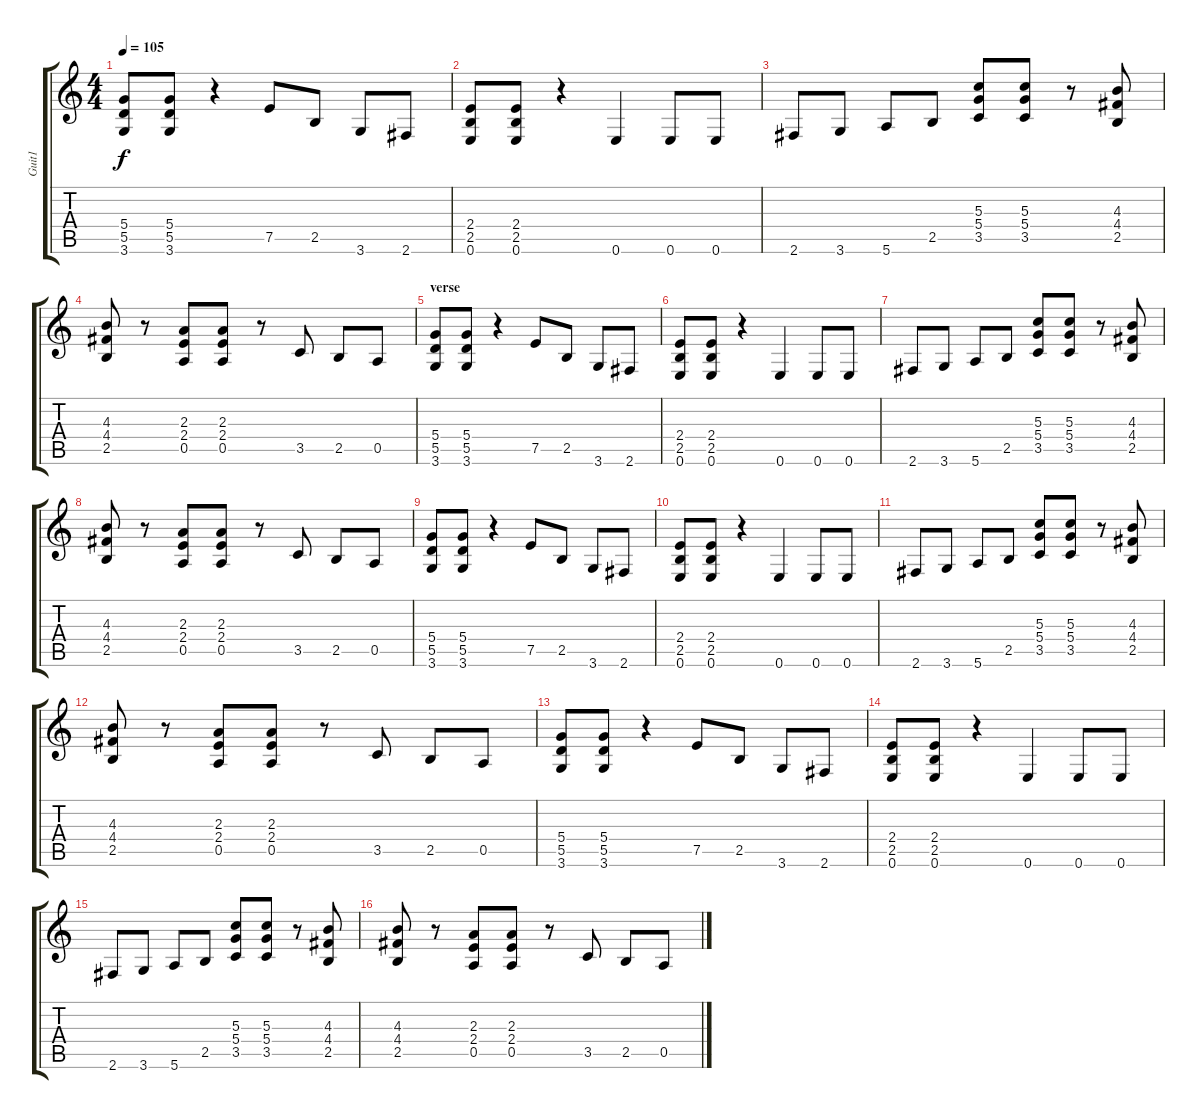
\track ("Guit1" "Guit1") {instrument overdrivenguitar}
\staff {score tabs}
\tuning (E4 B3 G3 D3 A2 E2) {hide}
\ts (4 4)
\tempo 105
\clef g2
\ks c
(5.4 5.5 3.6).8{dy f} (5.4 5.5 3.6).8 r.4 7.5.8 2.5.8 3.6.8 2.6.8 |
(2.4 2.5 0.6).8 (2.4 2.5 0.6).8 r.4 0.6.4 0.6.8 0.6.8 |
2.6.8 3.6.8 5.6.8 2.5.8 (5.3 5.4 3.5).8 (5.3 5.4 3.5).8 r.8 (4.3 4.4 2.5).8 |
(4.3 4.4 2.5).8 r.8 (2.3 2.4 0.5).8 (2.3 2.4 0.5).8 r.8 3.5.8 2.5.8 0.5.8 |
\section ("" "verse")
(5.4 5.5 3.6).8 (5.4 5.5 3.6).8 r.4 7.5.8 2.5.8 3.6.8 2.6.8 |
(2.4 2.5 0.6).8 (2.4 2.5 0.6).8 r.4 0.6.4 0.6.8 0.6.8 |
2.6.8 3.6.8 5.6.8 2.5.8 (5.3 5.4 3.5).8 (5.3 5.4 3.5).8 r.8 (4.3 4.4 2.5).8 |
(4.3 4.4 2.5).8 r.8 (2.3 2.4 0.5).8 (2.3 2.4 0.5).8 r.8 3.5.8 2.5.8 0.5.8 |
(5.4 5.5 3.6).8 (5.4 5.5 3.6).8 r.4 7.5.8 2.5.8 3.6.8 2.6.8 |
(2.4 2.5 0.6).8 (2.4 2.5 0.6).8 r.4 0.6.4 0.6.8 0.6.8 |
2.6.8 3.6.8 5.6.8 2.5.8 (5.3 5.4 3.5).8 (5.3 5.4 3.5).8 r.8 (4.3 4.4 2.5).8 |
(4.3 4.4 2.5).8 r.8 (2.3 2.4 0.5).8 (2.3 2.4 0.5).8 r.8 3.5.8 2.5.8 0.5.8 |
(5.4 5.5 3.6).8 (5.4 5.5 3.6).8 r.4 7.5.8 2.5.8 3.6.8 2.6.8 |
(2.4 2.5 0.6).8 (2.4 2.5 0.6).8 r.4 0.6.4 0.6.8 0.6.8 |
2.6.8 3.6.8 5.6.8 2.5.8 (5.3 5.4 3.5).8 (5.3 5.4 3.5).8 r.8 (4.3 4.4 2.5).8 |
(4.3 4.4 2.5).8 r.8 (2.3 2.4 0.5).8 (2.3 2.4 0.5).8 r.8 3.5.8 2.5.8 0.5.8
